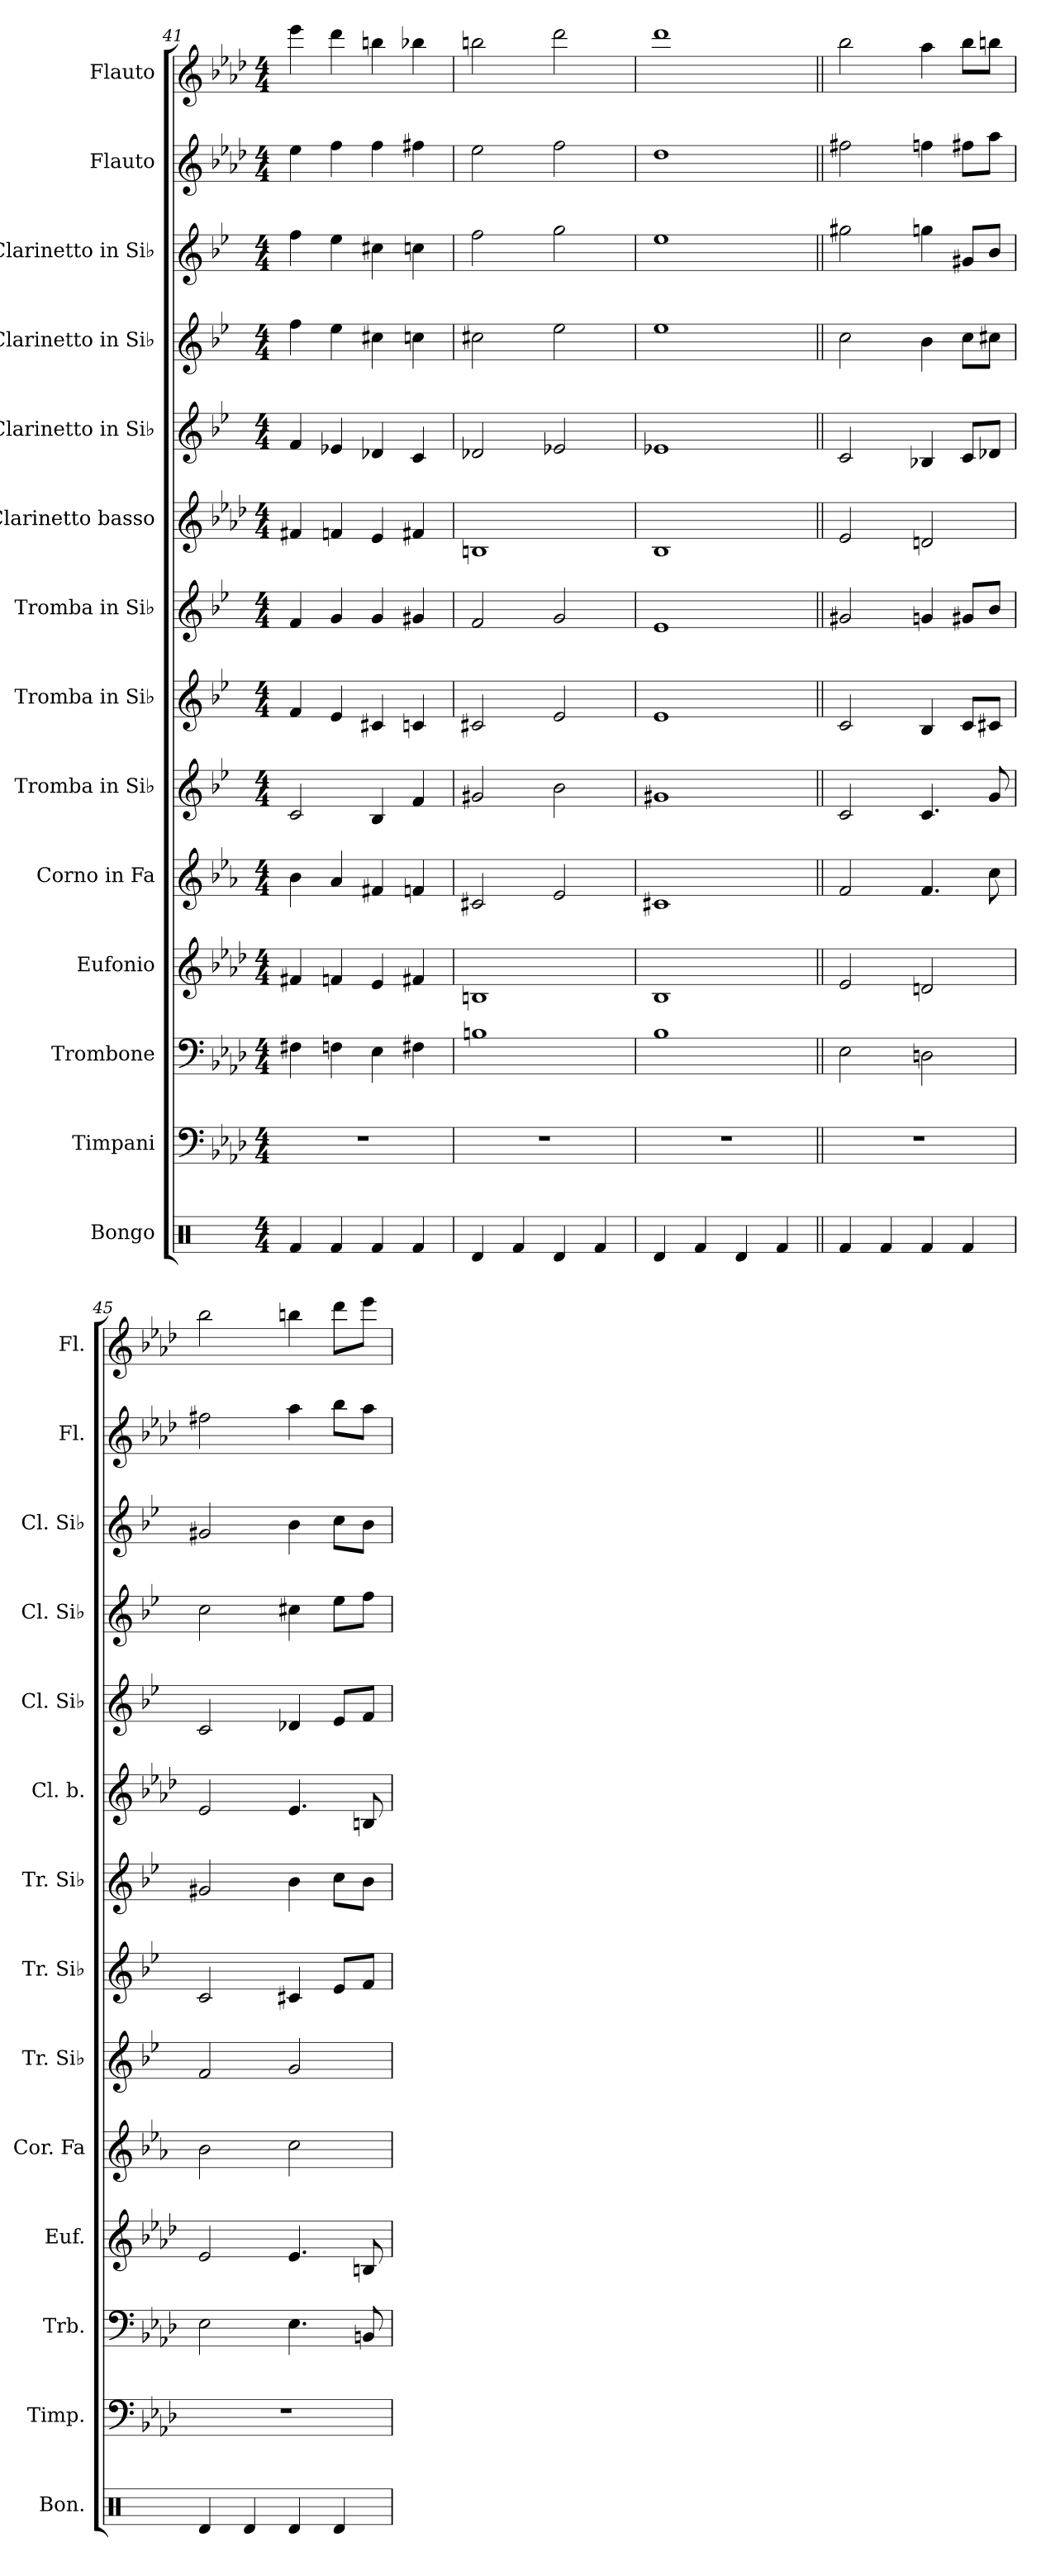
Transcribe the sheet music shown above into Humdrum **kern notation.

**kern	**kern	**kern	**kern	**kern	**kern	**kern	**kern	**kern	**kern	**kern	**kern	**kern	**kern
*part14	*part13	*part12	*part11	*part10	*part9	*part8	*part7	*part6	*part5	*part4	*part3	*part2	*part1
*staff14	*staff13	*staff12	*staff11	*staff10	*staff9	*staff8	*staff7	*staff6	*staff5	*staff4	*staff3	*staff2	*staff1
*I"Bongo	*I"Timpani	*I"Trombone	*I"Eufonio	*I"Corno in Fa	*I"Tromba in Si♭	*I"Tromba in Si♭	*I"Tromba in Si♭	*I"Clarinetto basso	*I"Clarinetto in Si♭	*I"Clarinetto in Si♭	*I"Clarinetto in Si♭	*I"Flauto	*I"Flauto
*I'Bon.	*I'Timp.	*I'Trb.	*I'Euf.	*I'Cor. Fa	*I'Tr. Si♭	*I'Tr. Si♭	*I'Tr. Si♭	*I'Cl. b.	*I'Cl. Si♭	*I'Cl. Si♭	*I'Cl. Si♭	*I'Fl.	*I'Fl.
*clefX	*clefF4	*clefF4	*clefG2	*clefG2	*clefG2	*clefG2	*clefG2	*clefG2	*clefG2	*clefG2	*clefG2	*clefG2	*clefG2
*	*	*	*ITrd8c14	*ITrd4c7	*ITrd1c2	*ITrd1c2	*ITrd1c2	*ITrd8c14	*ITrd1c2	*ITrd1c2	*ITrd1c2	*	*
*k[]	*k[b-e-a-d-]	*k[b-e-a-d-]	*k[b-e-a-d-]	*k[b-e-a-d-]	*k[b-e-a-d-]	*k[b-e-a-d-]	*k[b-e-a-d-]	*k[b-e-a-d-]	*k[b-e-a-d-]	*k[b-e-a-d-]	*k[b-e-a-d-]	*k[b-e-a-d-]	*k[b-e-a-d-]
*M4/4	*M4/4	*M4/4	*M4/4	*M4/4	*M4/4	*M4/4	*M4/4	*M4/4	*M4/4	*M4/4	*M4/4	*M4/4	*M4/4
=41	=41	=41	=41	=41	=41	=41	=41	=41	=41	=41	=41	=41	=41
4Rf/	1r	4F#X\	4F#X/	4e-\	2B-/	4e-/	4e-/	4F#X/	4e-/	4ee-\	4ee-\	4ee-\	4eee-\
4Rf/	.	4Fn\	4Fn/	4d-/	.	4d-/	4f/	4Fn/	4d-X/	4dd-\	4dd-\	4ff\	4ddd-\
4Rf/	.	4E-\	4E-/	4Bn/	4A-/	4Bn/	4f/	4E-/	4c-X/	4bn\	4bn\	4ff\	4bbn\
4Rf/	.	4F#X\	4F#X/	4B-X/	4e-/	4B-X/	4f#X/	4F#X/	4B-/	4b-X\	4b-X\	4ff#X\	4bb-X\
!!LO:PB:g=z
=42	=42	=42	=42	=42	=42	=42	=42	=42	=42	=42	=42	=42	=42
4Rd/	1r	1Bn	1BBn	2F#X/	2f#X/	2Bn/	2e-/	1BBn	2c-X/	2bn\	2ee-\	2ee-\	2bbn\
4Rf/	.	.	.	.	.	.	.	.	.	.	.	.	.
4Rd/	.	.	.	2A-/	2a-\	2d-/	2f/	.	2d-X/	2dd-\	2ff\	2ff\	2ddd-\
4Rf/	.	.	.	.	.	.	.	.	.	.	.	.	.
=43	=43	=43	=43	=43	=43	=43	=43	=43	=43	=43	=43	=43	=43
4Rd/	1r	1B-Z	1BB-Z	1F#XZ	1f#XZ	1d-Z	1d-Z	1BB-Z	1d-XZ	1dd-Z	1dd-Z	1dd-Z	1ddd-Z
4Rf/	.	.	.	.	.	.	.	.	.	.	.	.	.
4Rd/	.	.	.	.	.	.	.	.	.	.	.	.	.
4Rf/	.	.	.	.	.	.	.	.	.	.	.	.	.
=44||	=44||	=44||	=44||	=44||	=44||	=44||	=44||	=44||	=44||	=44||	=44||	=44||	=44||
4Rf/	1r	2E-\	2E-/	2B-/	2B-/	2B-/	2f#X/	2E-/	2B-/	2b-\	2ff#X\	2ff#X\	2bb-\
4Rf/	.	.	.	.	.	.	.	.	.	.	.	.	.
4Rf/	.	2Dn\	2Dn/	4.B-/	4.B-/	4A-/	4fn/	2Dn/	4A-X/	4a-\	4ffn\	4ffn\	4aa-\
4Rf/	.	.	.	.	.	8B-/L	8f#X/L	.	8B-/L	8b-\L	8f#X/L	8ff#X\L	8bb-\L
.	.	.	.	8f\	8f/	8Bn/J	8a-/J	.	8c-X/J	8bn\J	8a-/J	8aa-\J	8bbn\J
=45	=45	=45	=45	=45	=45	=45	=45	=45	=45	=45	=45	=45	=45
4Rd/	1r	2E-\	2E-/	2e-\	2e-/	2B-/	2f#X/	2E-/	2B-/	2b-\	2f#X/	2ff#X\	2bb-\
4Rd/	.	.	.	.	.	.	.	.	.	.	.	.	.
4Rd/	.	4.E-\	4.E-/	2f\	2f/	4Bn/	4a-\	4.E-/	4c-X/	4bn\	4a-\	4aa-\	4bbn\
4Rd/	.	.	.	.	.	8d-/L	8b-\L	.	8d-/L	8dd-\L	8b-\L	8bb-\L	8ddd-\L
.	.	8BBn/	8BBn/	.	.	8e-/J	8a-\J	8BBn/	8e-/J	8ee-\J	8a-\J	8aa-\J	8eee-\J
=	=	=	=	=	=	=	=	=	=	=	=	=	=
*-	*-	*-	*-	*-	*-	*-	*-	*-	*-	*-	*-	*-	*-
